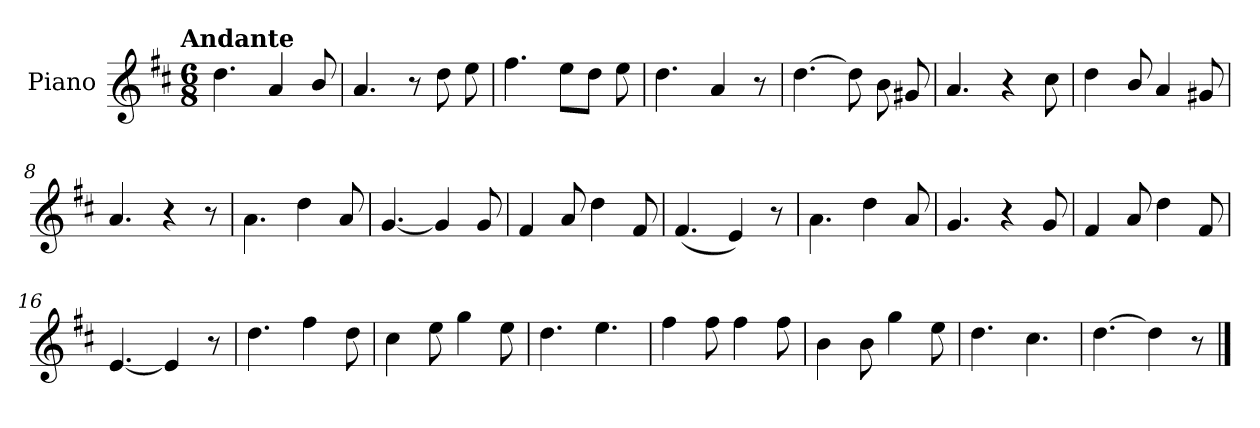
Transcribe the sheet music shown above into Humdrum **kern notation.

**kern
*part1
*staff1
*I"Piano
*I'Pno.
*clefG2
*k[f#c#]
!!LO:TX:omd:t=Andante
*M6/8
*MM91
=1
4.dd\
4a/
8b/
=2
4.a/
8r
8dd\
8ee\
=3
4.ff#\
8ee\L
8dd\J
8ee\
=4
4.dd\
4a/
8r
!!LO:LB:g=z
=5
[4.dd\
8dd\]
8b\
8g#X/
=6
4.a/
4r
8cc#\
=7
4dd\
8b/
4a/
8g#X/
=8
4.a/
4r
8r
=9
4.a\
4dd\
8a/
=10
[4.g/
4g/]
8g/
!!LO:LB:g=z
=11
4f#/
8a/
4dd\
8f#/
=12
(<4.f#/
4e/)
8r
=13
4.a\
4dd\
8a/
=14
4.g/
4r
8g/
=15
4f#/
8a/
4dd\
8f#/
=16
[4.e/
4e/]
8r
=17
4.dd\
4ff#\
8dd\
!!LO:LB:g=z
=18
4cc#\
8ee\
4gg\
8ee\
=19
4.dd\
4.ee\
=20
4ff#\
8ff#\
4ff#\
8ff#\
=21
4b\
8b\
4gg\
8ee\
=22
4.dd\
4.cc#\
=23
[4.dd\
4dd\]
8r
==
*-
